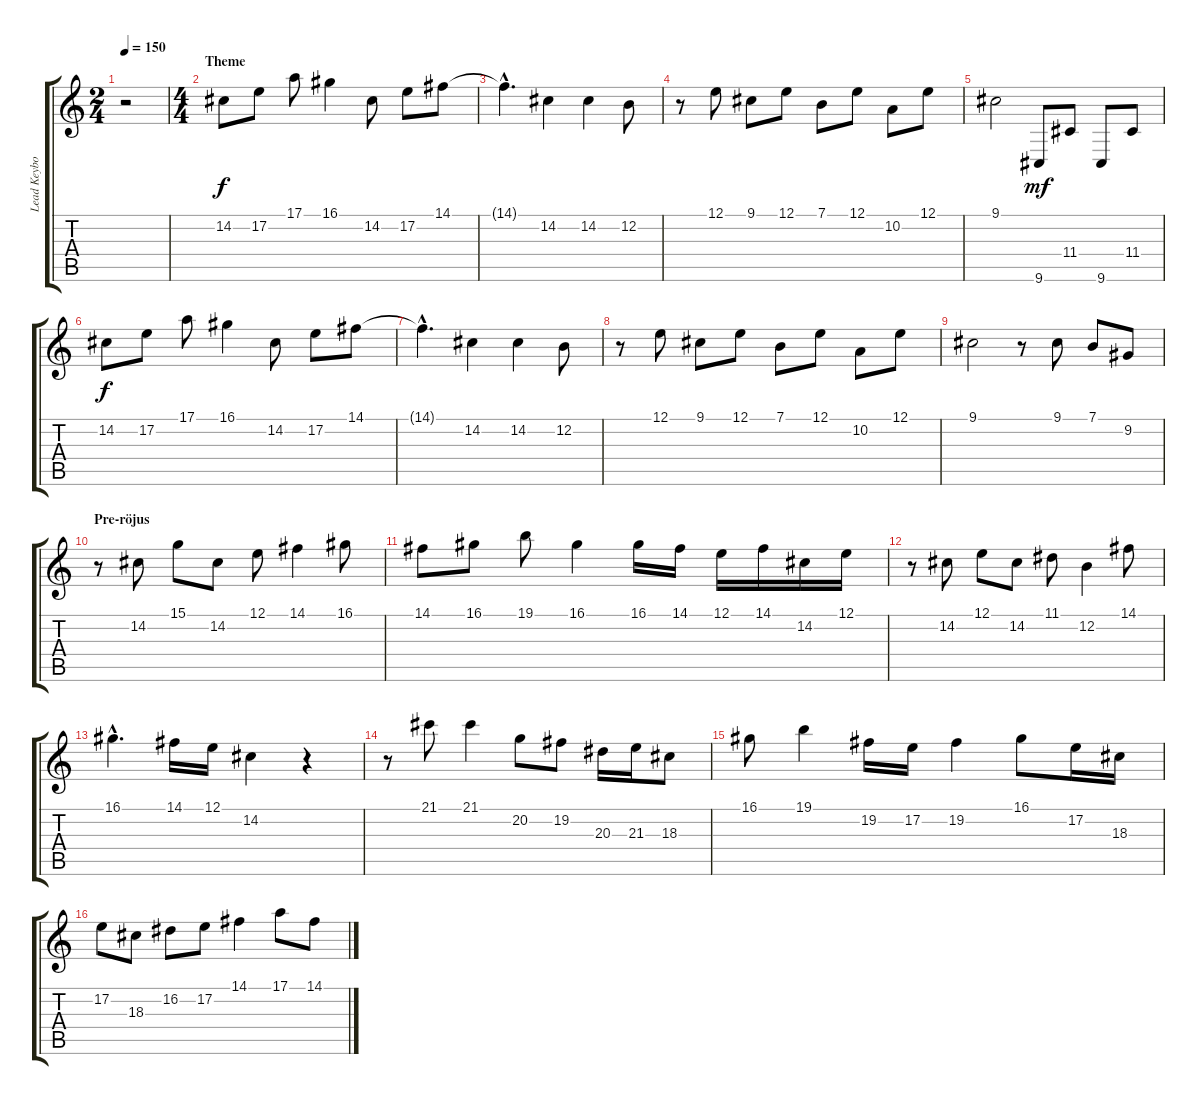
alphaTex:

\track ("Lead Keyboard" "Lead Keybo") {instrument lead1square}
\staff {score tabs}
\tuning (E4 B3 G3 D3 A2 E2) {hide}
\ts (2 4)
\tempo 150
\clef g2
\ks c
r.2{dy f instrument lead1square} |
\ts (4 4)
\section ("" "Theme")
14.2.8 17.2.8 17.1.8 16.1.4 14.2.8 17.2.8 14.1.8 |
14.1{hac t}.4{d} 14.2.4 14.2.4 12.2.8 |
r.8 12.1.8 9.1.8 12.1.8 7.1.8 12.1.8 10.2.8 12.1.8 |
9.1.2 9.6.8{dy mf} 11.4.8 9.6.8 11.4.8 |
14.2.8{dy f} 17.2.8 17.1.8 16.1.4 14.2.8 17.2.8 14.1.8 |
14.1{hac t}.4{d} 14.2.4 14.2.4 12.2.8 |
r.8 12.1.8 9.1.8 12.1.8 7.1.8 12.1.8 10.2.8 12.1.8 |
9.1.2 r.8 9.1.8 7.1.8 9.2.8 |
\section ("" "Pre-röjus")
r.8 14.2.8 15.1.8 14.2.8 12.1.8 14.1.4 16.1.8 |
14.1.8 16.1.8 19.1.8 16.1.4 16.1.16 14.1.16 12.1.16 14.1.16 14.2.16 12.1.16 |
r.8 14.2.8 12.1.8 14.2.8 11.1.8 12.2.4 14.1.8 |
16.1{hac}.4{d} 14.1.16 12.1.16 14.2.4 r.4 |
r.8 21.1.8 21.1.4 20.2.8 19.2.8 20.3.16 21.3.16 18.3.8 |
16.1.8 19.1.4 19.2.16 17.2.16 19.2.4 16.1.8 17.2.16 18.3.16 |
\section ("" "")
17.2.8 18.3.8 16.2.8 17.2.8 14.1.4 17.1.8 14.1.8
